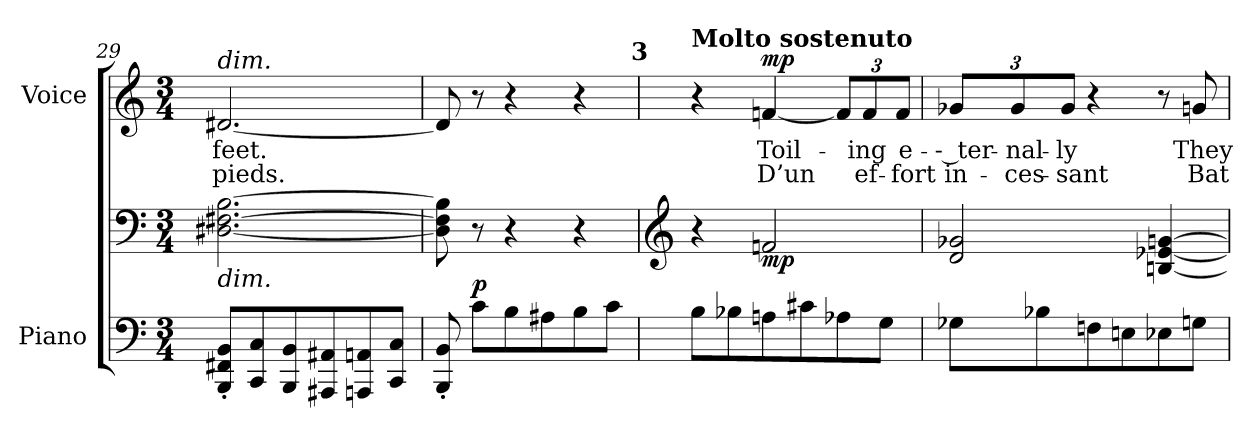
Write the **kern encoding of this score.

**kern	**kern	**dynam	**kern	**text	**text	**dynam
*part2	*part2	*part2	*part1	*part1	*part1	*part1
*staff3	*staff2	*staff2/3	*staff1	*staff1	*staff1	*staff1
*I"Piano	*	*	*I"Voice	*	*	*
*I'Pno	*	*	*	*	*	*
*clefF4	*clefF4	*	*clefG2	*	*	*
*k[]	*k[]	*	*k[]	*	*	*
*M3/4	*M3/4	*	*M3/4	*	*	*
=29	=29	=29	=29	=29	=29	=29
!	!	!	!LO:TX:a:i:t=dim.	!	!	!
!	!LO:TX:b:i:t=dim.	!	!	!	!	!
!	!	!	!	!LO:LY:b	!LO:LY:b	!
8BBB/' 8FF#X/' 8BB/'L	[2.D#X\ [2.F#X\ [2.B\	.	[2.d#X/	feet.	pieds.	.
8CC/ 8C/	.	.	.	.	.	.
8BBB/ 8BB/	.	.	.	.	.	.
8AAA#X/ 8AA#X/	.	.	.	.	.	.
8AAAn/ 8AAn/	.	.	.	.	.	.
8CC/ 8C/J	.	.	.	.	.	.
=30	=30	=30	=30	=30	=30	=30
8BBB/' 8BB/'	8D#\] 8F#\] 8B\]	.	8d#/]	.	.	.
!	!	!LO:DY:a=2	!	!	!	!
8c\L	8r	p	8r	.	.	.
8B\	4r	.	4r	.	.	.
8A#X\	.	.	.	.	.	.
8B\	4r	.	4r	.	.	.
8c\J	.	.	.	.	.	.
!!LO:REH:place=s1:a:B:enc=none:fs=18:t=3
=31	=31	=31	=31	=31	=31	=31
*	*clefG2	*	*	*	*	*
!	!	!	!LO:TX:a:B:t=Molto sostenuto	!	!	!
8B\L	4r	.	4r	.	.	.
8B-X\	.	.	.	.	.	.
!	!	!LO:DY:b	!	!LO:LY:b	!LO:LY:b	!LO:DY:a
8An\	2fn/	mp	[4fn/	Toil-	D’un	mp
8c#X\	.	.	.	.	.	.
8A-X\	.	.	12f/L]	.	.	.
!	!	!	!	!LO:LY:b	!LO:LY:b	!
.	.	.	12f/	-ing	ef-	.
8G\J	.	.	.	.	.	.
!	!	!	!	!LO:LY:b	!LO:LY:b	!
.	.	.	12f/J	e-	-fort	.
!!LO:LB:g=z
=32	=32	=32	=32	=32	=32	=32
!	!	!	!	!LO:LY:b	!LO:LY:b	!
8G-X\L	2d/ 2g-X/	.	12g-X/L	-- ter-	in-	.
!	!	!	!	!LO:LY:b	!LO:LY:b	!
.	.	.	12g-/	-nal-	-ces-	.
8B-X\	.	.	.	.	.	.
!	!	!	!	!LO:LY:b	!LO:LY:b	!
.	.	.	12g-/J	-ly	-sant	.
8Fn\	.	.	4r	.	.	.
8En\	.	.	.	.	.	.
8E-X\	[4Bn/ [4e-X/ [4gn/	.	8r	.	.	.
*	*	*	*MM44	*	*	*
!	!	!	!	!LO:LY:b	!LO:LY:b	!
8Gn\J	.	.	8gn/	They	Bat-	.
=	=	=	=	=	=	=
*-	*-	*-	*-	*-	*-	*-
